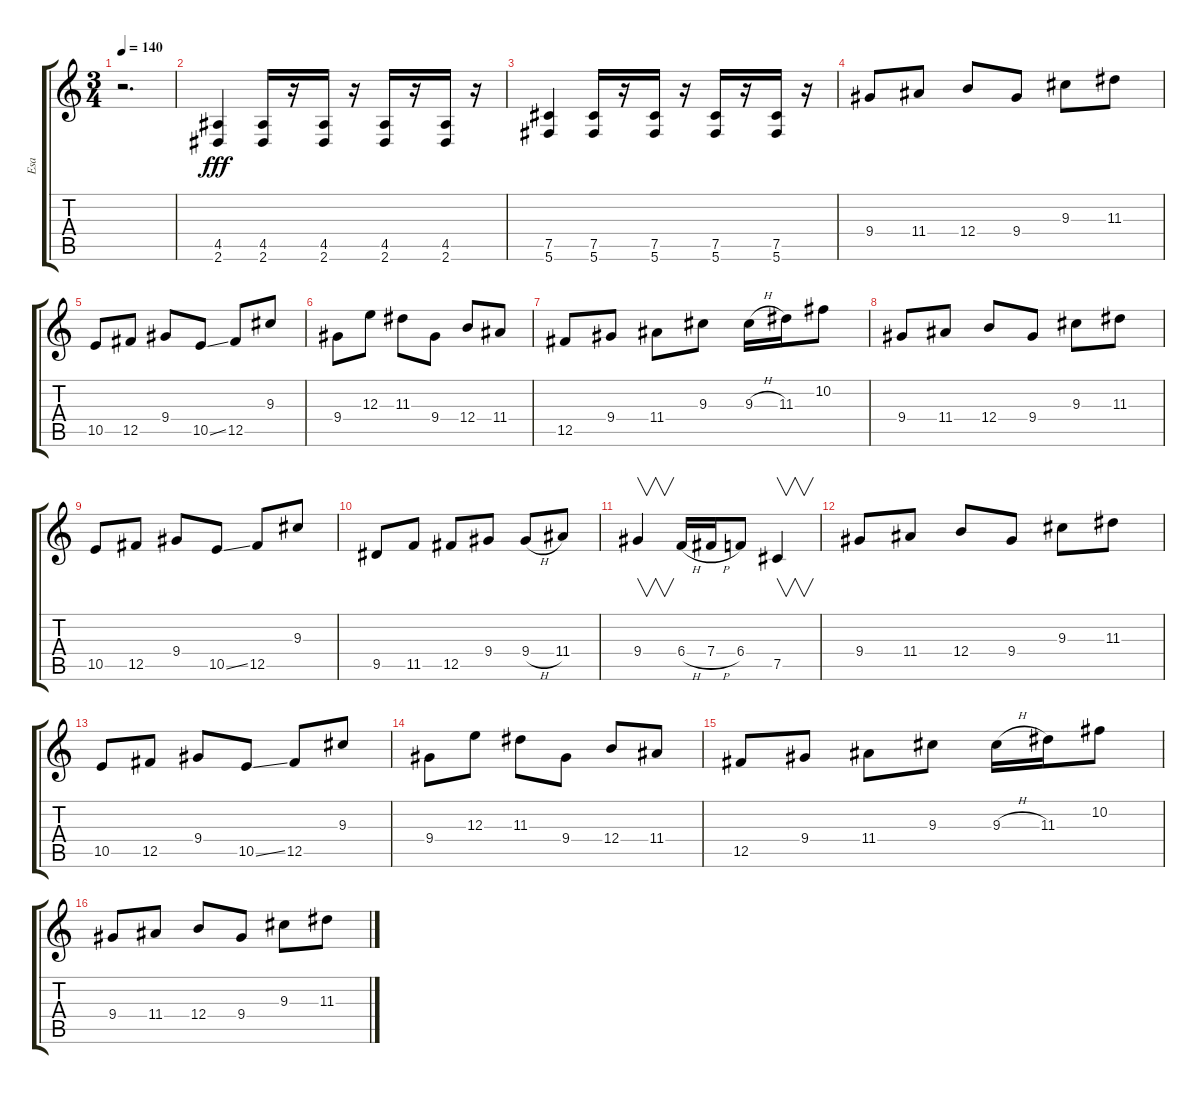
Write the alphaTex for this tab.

\track ("Esa" "Esa") {instrument overdrivenguitar}
\staff {score tabs}
\tuning (Db4 Ab3 E3 B2 Gb2 Db2) {hide}
\ts (3 4)
\tempo 140
\clef g2
\ks c
r.2{d dy fff instrument overdrivenguitar} |
(4.5 2.6).4 (4.5 2.6).16 r.16 (4.5 2.6).16 r.16 (4.5 2.6).16 r.16 (4.5 2.6).16 r.16 |
(7.5 5.6).4 (7.5 5.6).16 r.16 (7.5 5.6).16 r.16 (7.5 5.6).16 r.16 (7.5 5.6).16 r.16 |
9.4.8 11.4.8 12.4.8 9.4.8 9.3.8 11.3.8 |
10.5.8 12.5.8 9.4.8 10.5{ss}.8 12.5.8 9.3.8 |
9.4.8 12.3.8 11.3.8 9.4.8 12.4.8 11.4.8 |
12.5.8 9.4.8 11.4.8 9.3.8 9.3{h}.16 11.3.16 10.2.8 |
9.4.8 11.4.8 12.4.8 9.4.8 9.3.8 11.3.8 |
10.5.8 12.5.8 9.4.8 10.5{ss}.8 12.5.8 9.3.8 |
9.5.8 11.5.8 12.5.8 9.4.8 9.4{h}.8 11.4.8 |
9.4.4{v} 6.4{h}.16 7.4{h}.16 6.4.8 7.5.4{v} |
9.4.8 11.4.8 12.4.8 9.4.8 9.3.8 11.3.8 |
10.5.8 12.5.8 9.4.8 10.5{ss}.8 12.5.8 9.3.8 |
9.4.8 12.3.8 11.3.8 9.4.8 12.4.8 11.4.8 |
12.5.8 9.4.8 11.4.8 9.3.8 9.3{h}.16 11.3.16 10.2.8 |
9.4.8 11.4.8 12.4.8 9.4.8 9.3.8 11.3.8
